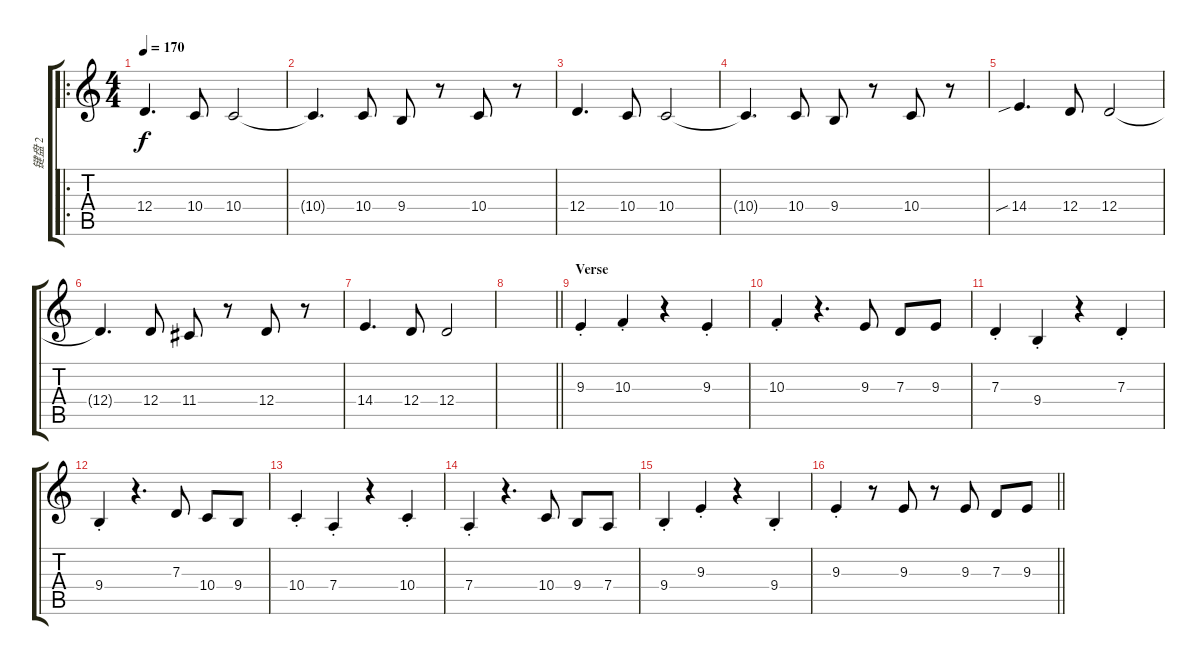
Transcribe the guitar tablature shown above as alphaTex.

\track ("键盘 2" "键盘 2") {instrument tenorsax}
\staff {score tabs}
\tuning (E4 B3 G3 D3 A2 E2) {hide}
\ro
\ts (4 4)
\tempo 170
\clef g2
\ks c
12.4.4{d dy f} 10.4.8 10.4.2 |
10.4{t}.4{d} 10.4.8 9.4.8 r.8 10.4.8 r.8 |
12.4.4{d} 10.4.8 10.4.2 |
10.4{t}.4{d} 10.4.8 9.4.8 r.8 10.4.8 r.8 |
14.4{sib}.4{d} 12.4.8 12.4.2 |
12.4{t}.4{d} 12.4.8 11.4.8 r.8 12.4.8 r.8 |
14.4.4{d} 12.4.8 12.4.2 |
\barLineRight lightlight
|
\section ("" "Verse")
9.3{st}.4 10.3{st}.4 r.4 9.3{st}.4 |
10.3{st}.4 r.4{d} 9.3.8 7.3.8 9.3.8 |
7.3{st}.4 9.4{st}.4 r.4 7.3{st}.4 |
9.4{st}.4 r.4{d} 7.3.8 10.4.8 9.4.8 |
10.4{st}.4 7.4{st}.4 r.4 10.4{st}.4 |
7.4{st}.4 r.4{d} 10.4.8 9.4.8 7.4.8 |
9.4{st}.4 9.3{st}.4 r.4 9.4{st}.4 |
\barLineRight lightlight
9.3{st}.4 r.8 9.3.8 r.8 9.3.8 7.3.8 9.3.8
